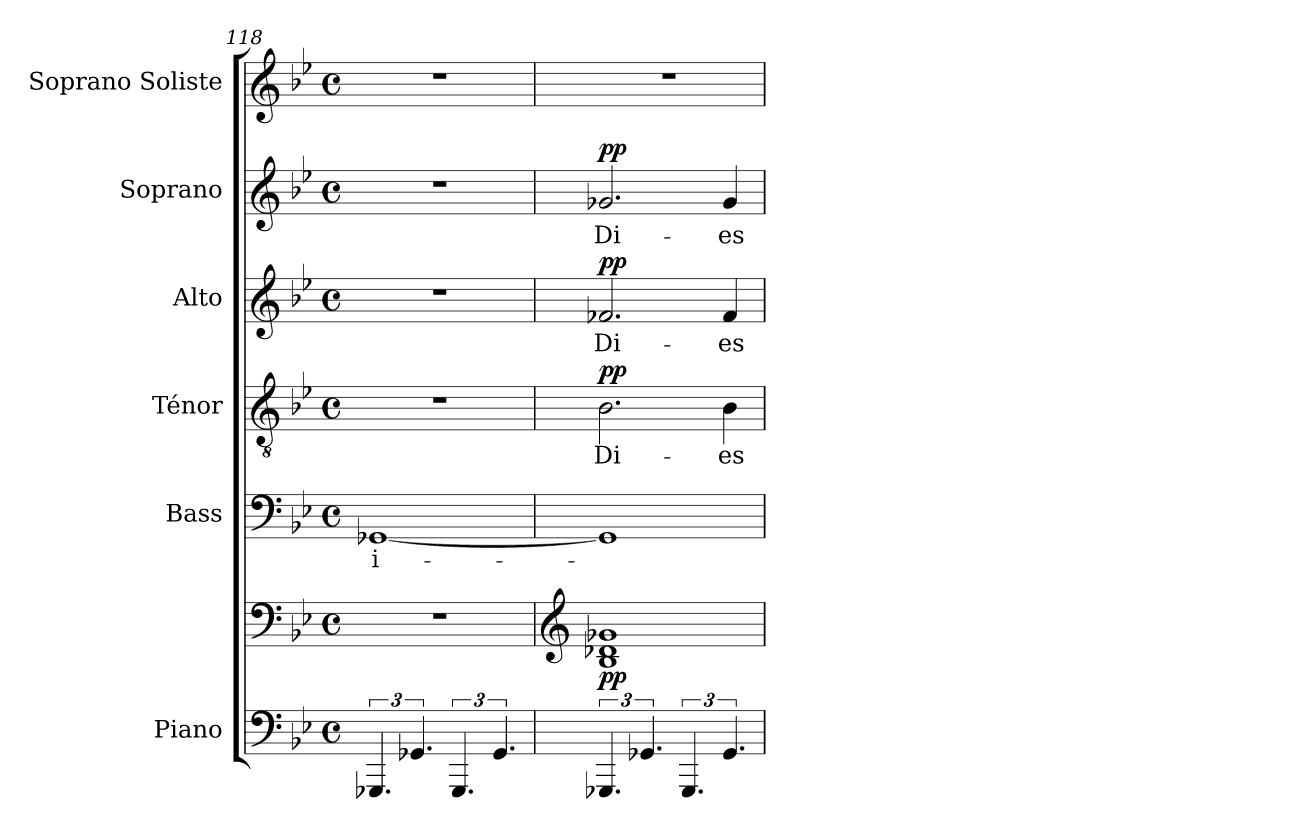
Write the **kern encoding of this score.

**kern	**kern	**dynam	**kern	**text	**kern	**text	**dynam	**kern	**text	**dynam	**kern	**text	**dynam	**kern
*part6	*part6	*part6	*part5	*part5	*part4	*part4	*part4	*part3	*part3	*part3	*part2	*part2	*part2	*part1
*staff7	*staff6	*staff6/7	*staff5	*staff5	*staff4	*staff4	*staff4	*staff3	*staff3	*staff3	*staff2	*staff2	*staff2	*staff1
*I"Piano	*	*	*I"Bass	*	*I"Ténor	*	*	*I"Alto	*	*	*I"Soprano	*	*	*I"Soprano Soliste
*I'Pno.	*	*	*I'B.	*	*I'T.	*	*	*I'A.	*	*	*I'S.	*	*	*
*clefF4	*clefF4	*	*clefF4	*	*clefGv2	*	*	*clefG2	*	*	*clefG2	*	*	*clefG2
*	*	*	*	*	*	*	*	*ITrd2c3	*	*	*	*	*	*
*k[b-e-]	*k[b-e-]	*	*k[b-e-]	*	*k[b-e-]	*	*	*k[f#]	*	*	*k[b-e-]	*	*	*k[b-e-]
*M4/4	*M4/4	*	*M4/4	*	*M4/4	*	*	*M4/4	*	*	*M4/4	*	*	*M4/4
*met(c)	*met(c)	*	*met(c)	*	*met(c)	*	*	*met(c)	*	*	*met(c)	*	*	*met(c)
=118	=118	=118	=118	=118	=118	=118	=118	=118	=118	=118	=118	=118	=118	=118
6.GGG-X/	1r	.	[1GG-X	i-	1r	.	.	1r	.	.	1r	.	.	1r
6.GG-X/	.	.	.	.	.	.	.	.	.	.	.	.	.	.
6.GGG-/	.	.	.	.	.	.	.	.	.	.	.	.	.	.
6.GG-/	.	.	.	.	.	.	.	.	.	.	.	.	.	.
!!LO:PB:g=z
=119	=119	=119	=119	=119	=119	=119	=119	=119	=119	=119	=119	=119	=119	=119
*	*clefG2	*	*	*	*	*	*	*	*	*	*	*	*	*
!	!	!LO:DY:a=2	!	!	!	!	!LO:DY:a	!	!	!LO:DY:a	!	!	!LO:DY:a	!
6.GGG-X/	1B- 1d-X 1g-X	pp	1GG-]	.	2.B-\	Di-	pp	2.d-Xi/	Di-	pp	2.g-X/	Di-	pp	1r
6.GG-X/	.	.	.	.	.	.	.	.	.	.	.	.	.	.
6.GGG-/	.	.	.	.	.	.	.	.	.	.	.	.	.	.
6.GG-/	.	.	.	.	4B-\	-es	.	4d-i/	-es	.	4g-/	-es	.	.
=	=	=	=	=	=	=	=	=	=	=	=	=	=	=
*-	*-	*-	*-	*-	*-	*-	*-	*-	*-	*-	*-	*-	*-	*-
